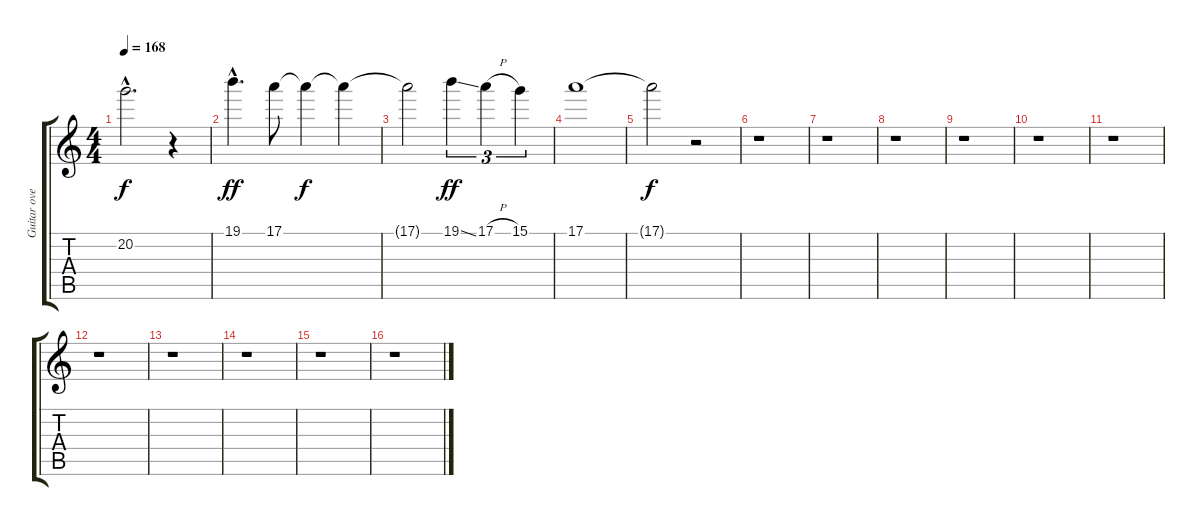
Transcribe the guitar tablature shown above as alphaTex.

\track ("Guitar overdub" "Guitar ove") {instrument overdrivenguitar}
\staff {score tabs}
\tuning (E4 B3 G3 D3 A2 E2) {hide}
\ts (4 4)
\tempo 168
\clef g2
\ks c
20.2{hac t}.2{d dy f} r.4 |
19.1{hac}.4{d dy ff} 17.1.8 17.1{t}.4{dy f} 17.1{t}.4 |
17.1{t}.2 19.1{ss}.4{tu (3 2) dy ff} 17.1{h}.4{tu (3 2)} 15.1.4{tu (3 2)} |
17.1.1 |
17.1{t}.2{dy f} r.2 |
r.1 |
r.1 |
r.1 |
r.1 |
r.1 |
r.1 |
r.1 |
r.1 |
r.1 |
r.1 |
r.1
